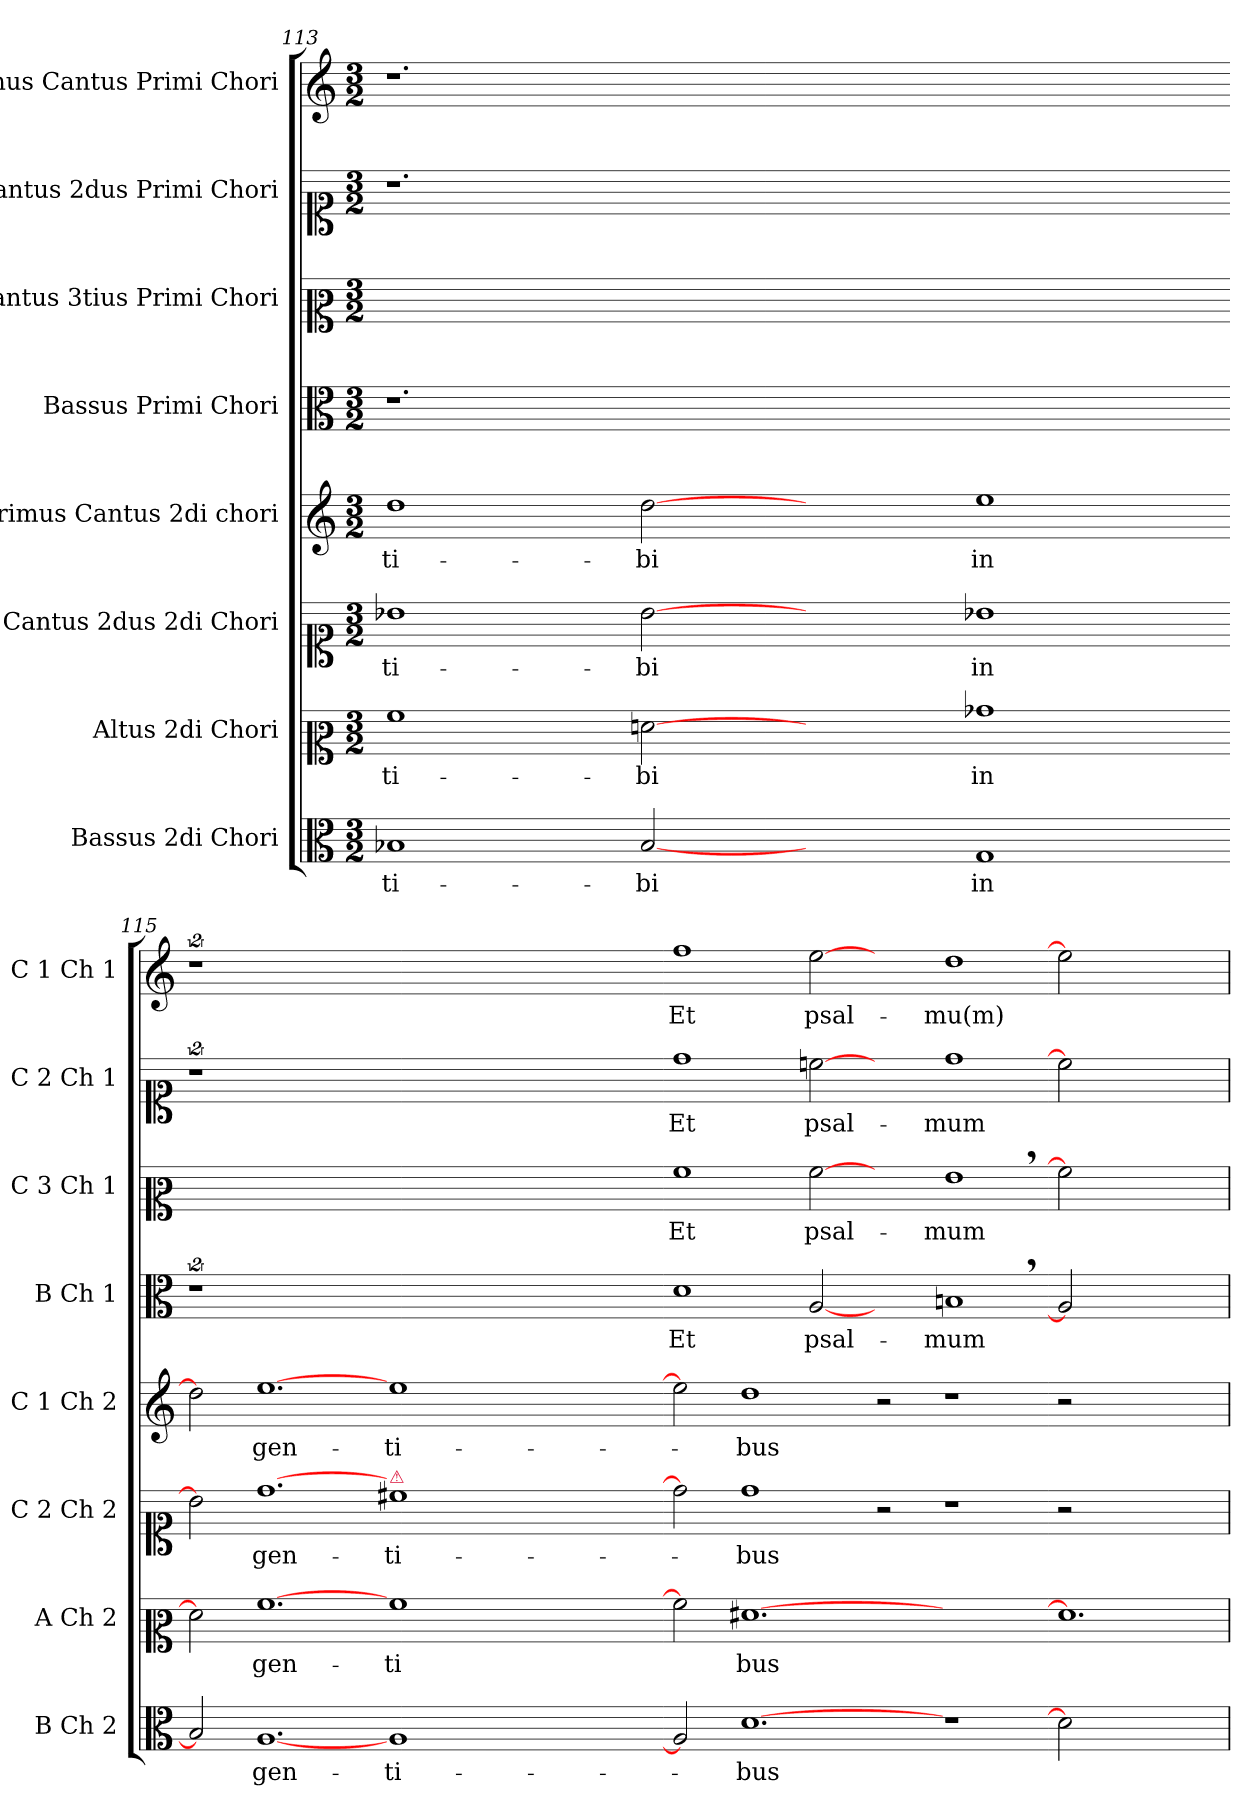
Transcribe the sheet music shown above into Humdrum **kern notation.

**kern	**text	**kern	**text	**kern	**text	**kern	**text	**kern	**text	**kern	**text	**kern	**text	**kern	**text
*part8	*part8	*part7	*part7	*part6	*part6	*part5	*part5	*part4	*part4	*part3	*part3	*part2	*part2	*part1	*part1
*staff8	*staff8	*staff7	*staff7	*staff6	*staff6	*staff5	*staff5	*staff4	*staff4	*staff3	*staff3	*staff2	*staff2	*staff1	*staff1
*I"Bassus 2di Chori	*	*I"Altus 2di Chori	*	*I"Cantus 2dus 2di Chori	*	*I"Primus Cantus 2di chori	*	*I"Bassus Primi Chori	*	*I"Cantus 3tius Primi Chori	*	*I"Cantus 2dus Primi Chori	*	*I"1mus Cantus Primi Chori	*
*I'B Ch 2	*	*I'A Ch 2	*	*I'C 2 Ch 2	*	*I'C 1 Ch 2	*	*I'B Ch 1	*	*I'C 3 Ch 1	*	*I'C 2 Ch 1	*	*I'C 1 Ch 1	*
*clefC3	*	*clefC2	*	*clefC1	*	*clefG2	*	*clefC3	*	*clefC2	*	*clefC1	*	*clefG2	*
*k[]	*	*k[]	*	*k[]	*	*k[]	*	*k[]	*	*k[]	*	*k[]	*	*k[]	*
*M3/2	*	*M3/2	*	*M3/2	*	*M3/2	*	*M3/2	*	*M3/2	*	*M3/2	*	*M3/2	*
=113	=113	=113	=113	=113	=113	=113	=113	=113	=113	=113	=113	=113	=113	=113	=113
1B-X/	ti-	1a\	ti-	1b-X\	ti-	1dd\	ti-	1.r	.	1.ryy	.	1.r	.	1.r	.
[2B-/	-bi	[2fn\	-bi	[2b-\	-bi	[2dd\	-bi	.	.	.	.	.	.	.	.
2ryy	.	2ryy	.	2ryy	.	2ryy	.	1.ryy	.	1.ryy	.	1.ryy	.	1.ryy	.
1G/	in	1b-X\	in	1b-X\	in	1ee\	in	.	.	.	.	.	.	.	.
=115-	=115-	=115-	=115-	=115-	=115-	=115-	=115-	=115-	=115-	=115-	=115-	=115-	=115-	=115-	=115-
2B-/]	.	2f\]	.	2b-\]	.	2dd\]	.	2%9r	.	00ryy	.	2%9r	.	2%9r	.
[1.A/	gen-	[1.a\	gen-	[1.dd\	gen-	[1.ee\	gen-	.	.	.	.	.	.	.	.
!	!	!	!	!LO:TX:a:color=crimson:t=⚠	!	!	!	!	!	!	!	!	!	!	!
1A/	-ti-	1a\	-ti	1cc#X\	-ti-	1ee\	-ti-	.	.	.	.	.	.	.	.
1.ryy	.	1.ryy	.	1.ryy	.	1.ryy	.	.	.	.	.	.	.	.	.
.	.	.	.	.	.	.	.	.	.	2ryy	.	.	.	.	.
=117-	=117-	=117-	=117-	=117-	=117-	=117-	=117-	=117-	=117-	=117-	=117-	=117-	=117-	=117-	=117-
2A/]	.	2a\]	.	2dd\]	.	2ee\]	.	1d\	Et	1a\	Et	1dd\	Et	1ff\	Et
[1.d\	-bus	[1.f#X\	-bus	1dd\	-bus	1dd\	-bus	.	.	.	.	.	.	.	.
.	.	.	.	.	.	.	.	[2A/	psal-	[2a\	psal-	[2ccn\	psal-	[2ee\	psal-
.	.	.	.	2r	.	2r	.	2ryy	.	2ryy	.	2ryy	.	2ryy	.
1r	.	1ryy	.	1r	.	1r	.	1Bn,</	-mum	1g,<\	-mum	1dd\	-mum	1dd\	-mu(m)
=118-	=118-	=118-	=118-	=118-	=118-	=118-	=118-	=118-	=118-	=118-	=118-	=118-	=118-	=118-	=118-
2d\]	.	1.f#\]	.	2r	.	2r	.	2A/]	.	2a\]	.	2cc\]	.	2ee\]	.
1ryy	.	.	.	1ryy	.	1ryy	.	1ryy	.	1ryy	.	1ryy	.	1ryy	.
=	=	=	=	=	=	=	=	=	=	=	=	=	=	=	=
*-	*-	*-	*-	*-	*-	*-	*-	*-	*-	*-	*-	*-	*-	*-	*-
